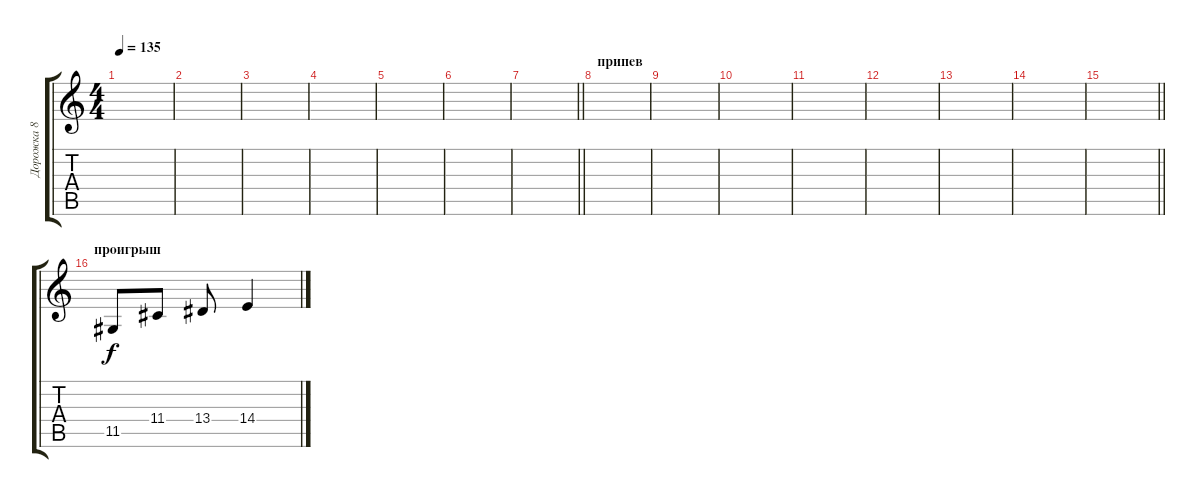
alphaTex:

\track ("Дорожка 8" "Дорожка 8") {instrument stringensemble1}
\staff {score tabs}
\tuning (E4 B3 G3 D3 A2 E2) {hide}
\ts (4 4)
\tempo 135
\clef g2
\ks c
|
|
|
|
|
|
\barLineRight lightlight
|
\section ("" "припев")
|
|
|
|
|
|
|
\barLineRight lightlight
|
\section ("" "проигрыш")
11.5.8 11.4.8 13.4.8 14.4.4
